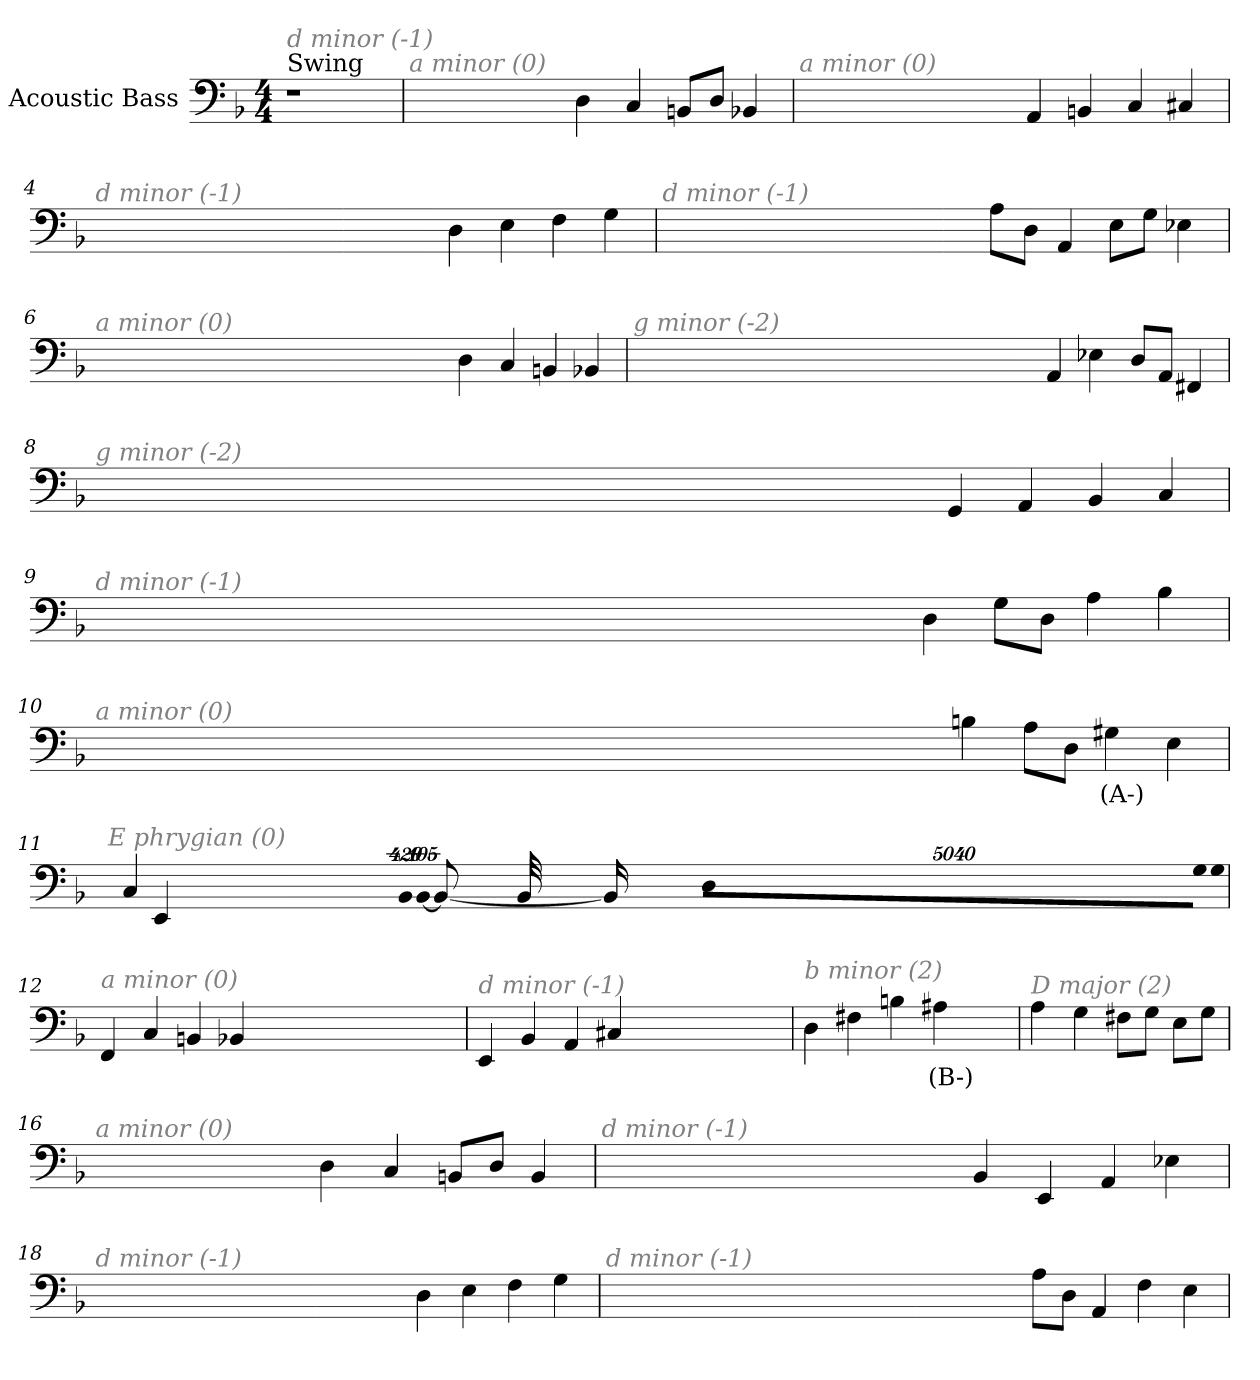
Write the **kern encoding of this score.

**kern	**text
*part1	*part1
*staff1	*staff1
*I"Acoustic Bass	*
*clefF4	*
*ITrd7c12	*
*k[b-]	*
*F:	*
*M4/4	*
*MM126	*
=1	=1
!LO:TX:a:t=Swing	!
!LO:TX:i:color=#808080:t=d minor (-1)	!
1r	.
=2	=2
!LO:TX:i:color=#808080:t=a minor (0)	!
4DD	.
4CC	.
8BBBnL	.
8DDJ	.
4BBB-X	.
=3	=3
!LO:TX:i:color=#808080:t=a minor (0)	!
4AAA	.
4BBBn	.
4CC	.
4CC#X	.
=4	=4
!LO:TX:i:color=#808080:t=d minor (-1)	!
4DD	.
4EE	.
4FF	.
4GG	.
=5	=5
!LO:TX:i:color=#808080:t=d minor (-1)	!
8AAL	.
8DDJ	.
4AAA	.
8EEL	.
8GGJ	.
4EE-X	.
=6	=6
!LO:TX:i:color=#808080:t=a minor (0)	!
4DD	.
4CC	.
4BBBn	.
4BBB-X	.
=7	=7
!LO:TX:i:color=#808080:t=g minor (-2)	!
4AAA	.
4EE-X	.
8DDL	.
8AAAJ	.
4FFF#X	.
=8	=8
!LO:TX:i:color=#808080:t=g minor (-2)	!
4GGG	.
4AAA	.
4BBB-	.
4CC	.
=9	=9
!LO:TX:i:color=#808080:t=d minor (-1)	!
4DD	.
8GGL	.
8DDJ	.
4AA	.
4BB-	.
=10	=10
!LO:TX:i:color=#808080:t=a minor (0)	!
4BBn	.
8AAL	.
8DDJ	.
4GG#Xi	(A-)
4EE	.
=11	=11
!LO:TX:i:color=#808080:t=E phrygian (0)	!
!LO:N:vis=8	!
40320%3347GGL	.
!LO:N:vis=8	!
40320%3347GG	.
!LO:N:vis=8	!
40320%3347DDJ	.
!LO:N:vis=1024	!
[13440%13BBB-	.
8BBB-_	.
16BBB-_	.
32BBB-_	.
!LO:N:vis=1024%31	!
13440%407BBB-]	.
4CC	.
4EEE	.
=12	=12
!LO:TX:i:color=#808080:t=a minor (0)	!
4FFF	.
4CC	.
4BBBn	.
4BBB-X	.
=13	=13
!LO:TX:i:color=#808080:t=d minor (-1)	!
4EEE	.
4BBB-	.
4AAA	.
4CC#X	.
=14	=14
!LO:TX:i:color=#808080:t=b minor (2)	!
4DD	.
4FF#X	.
4BBn	.
4AA#Xi	(B-)
=15	=15
!LO:TX:i:color=#808080:t=D major (2)	!
4AA	.
4GG	.
8FF#XL	.
8GGJ	.
8EEL	.
8GGJ	.
=16	=16
!LO:TX:i:color=#808080:t=a minor (0)	!
4DD	.
4CC	.
8BBBnL	.
8DDJ	.
4BBB	.
=17	=17
!LO:TX:i:color=#808080:t=d minor (-1)	!
4BBB-	.
4EEE	.
4AAA	.
4EE-X	.
=18	=18
!LO:TX:i:color=#808080:t=d minor (-1)	!
4DD	.
4EE	.
4FF	.
4GG	.
=19	=19
!LO:TX:i:color=#808080:t=d minor (-1)	!
8AAL	.
8DDJ	.
4AAA	.
4FF	.
4EE	.
=	=
*-	*-
